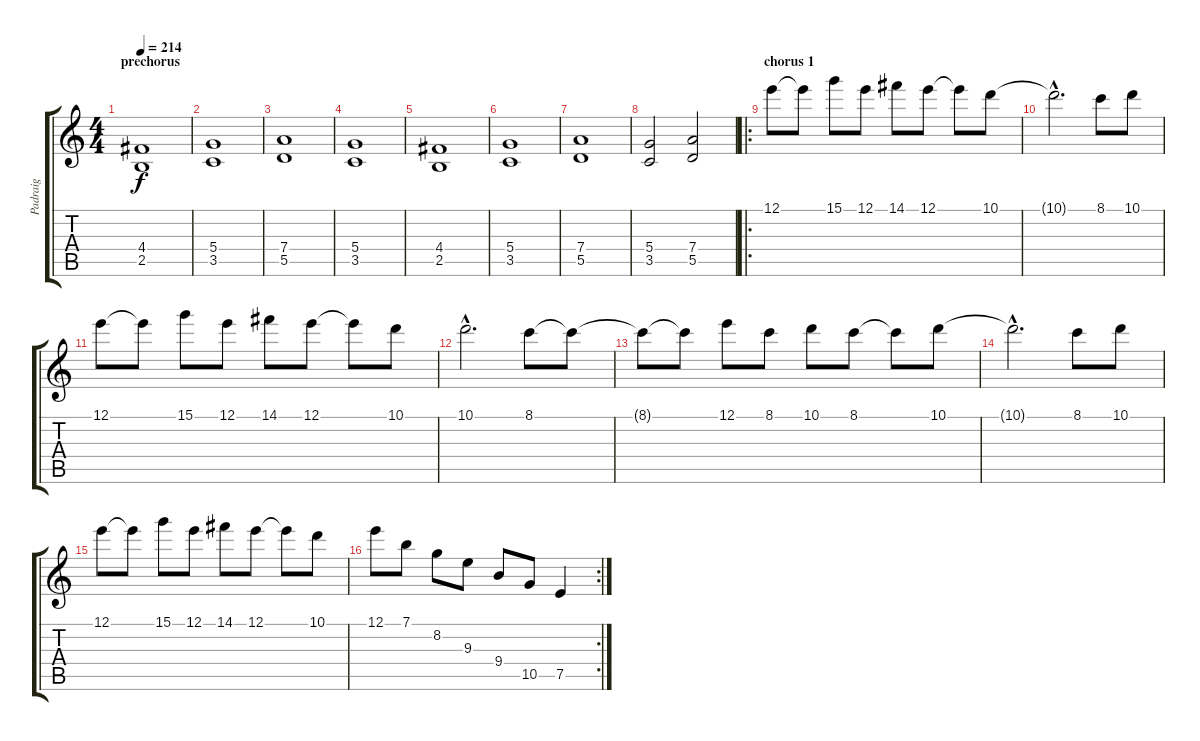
\track ("Padraig" "Padraig") {instrument distortionguitar}
\staff {score tabs}
\tuning (E4 B3 G3 D3 A2 E2) {hide}
\ts (4 4)
\section ("" "prechorus")
\tempo 214
\clef g2
\ks c
(4.4 2.5).1{dy f} |
(5.4 3.5).1 |
(7.4 5.5).1 |
(5.4 3.5).1 |
(4.4 2.5).1 |
(5.4 3.5).1 |
(7.4 5.5).1 |
(5.4 3.5).2 (7.4 5.5).2 |
\ro
\section ("" "chorus 1")
12.1.8 12.1{t}.8 15.1.8 12.1.8 14.1.8 12.1.8 12.1{t}.8 10.1.8 |
10.1{hac t}.2{d} 8.1.8 10.1.8 |
12.1.8 12.1{t}.8 15.1.8 12.1.8 14.1.8 12.1.8 12.1{t}.8 10.1.8 |
10.1{hac}.2{d} 8.1.8 8.1{t}.8 |
8.1{t}.8 8.1{t}.8 12.1.8 8.1.8 10.1.8 8.1.8 8.1{t}.8 10.1.8 |
10.1{hac t}.2{d} 8.1.8 10.1.8 |
12.1.8 12.1{t}.8 15.1.8 12.1.8 14.1.8 12.1.8 12.1{t}.8 10.1.8 |
\rc 2
12.1.8 7.1.8 8.2.8 9.3.8 9.4.8 10.5.8 7.5.4
